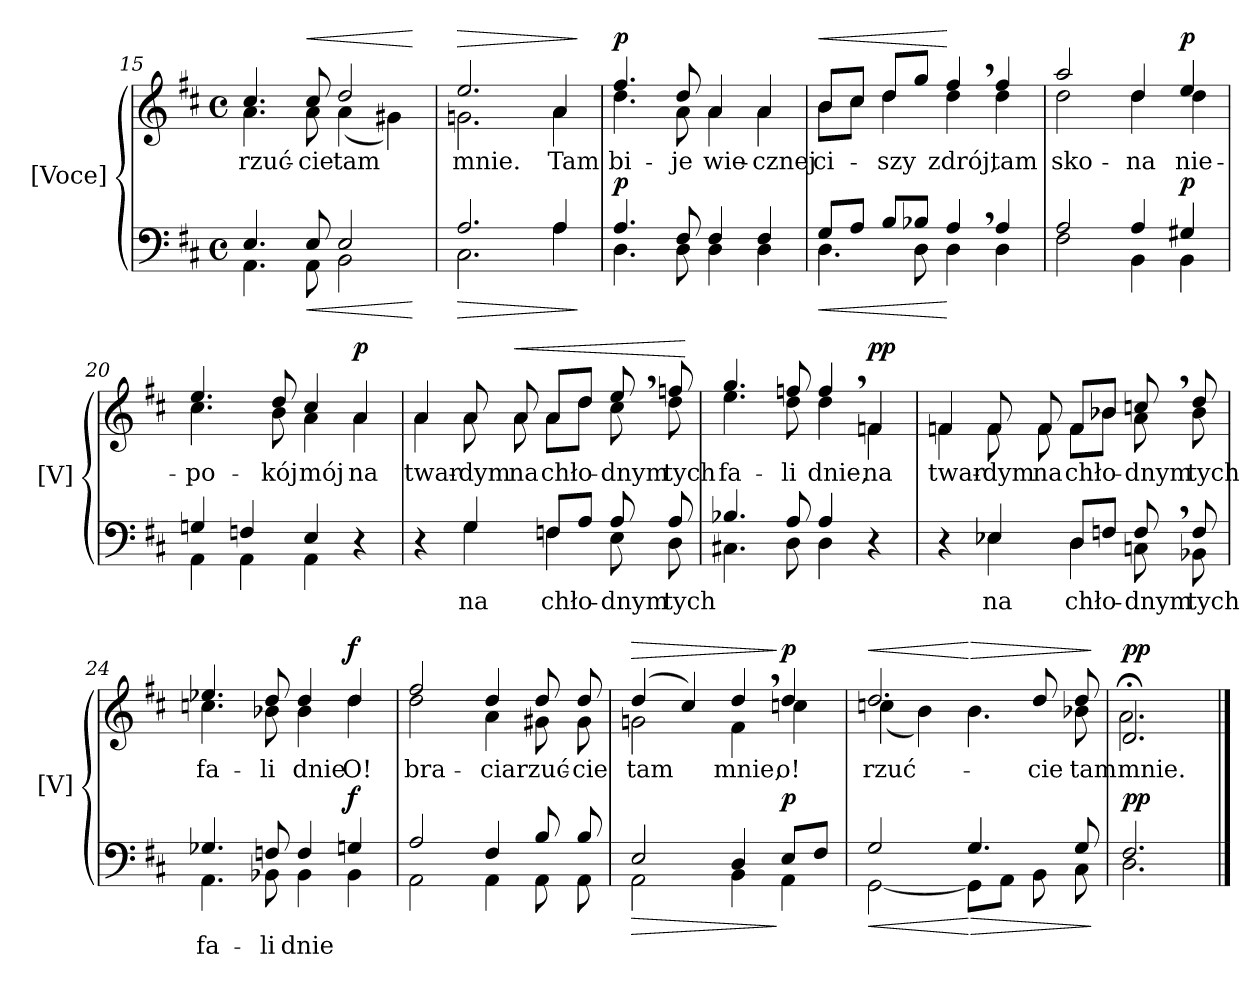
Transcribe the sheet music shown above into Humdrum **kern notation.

**kern	**text	**dynam	**kern	**text	**dynam
*part2	*part2	*part2	*part1	*part1	*part1
*staff2	*staff2	*staff2	*staff1	*staff1	*staff1
*I"[Voce]	*	*	*I"[Voce]	*	*
*I'[V]	*	*	*I'[V]	*	*
*clefF4	*	*	*clefG2	*	*
*k[f#c#]	*	*	*k[f#c#]	*	*
*D:	*	*	*D:	*	*
*M4/4	*	*	*M4/4	*	*
*met(c)	*	*	*met(c)	*	*
=15	=15	=15	=15	=15	=15
*^	*	*	*^	*	*
4.E/	4.AA\	.	.	4.cc#/	4.a\	rzuć-	.
!	!	!	!LO:HP:b	!	!	!	!LO:HP:a
8E/	8AA\	.	<	8cc#/	8a\	-cie	<
2E/	2BB\	.	.	2dd/	(4a\	tam	.
.	.	.	.	.	4g#X\)	.	.
*v	*v	*	*	*	*	*	*
*	*	*	*v	*v	*	*
.	.	[	.	.	[
=16	=16	=16	=16	=16	=16
*^	*	*	*	*	*
!	!	!	!LO:HP:b	!	!	!LO:HP:a
*	*	*	*	*^	*	*
2.A/	2.C#\	.	>	2.ee/	2.gn\	mnie.	>
4A/	4A\	.	.	4a/	4a\	Tam	.
*v	*v	*	*	*	*	*	*
*	*	*	*v	*v	*	*
.	.	]	.	.	]
=17	=17	=17	=17	=17	=17
*^	*	*	*^	*	*
!	!	!	!LO:DY:b	!	!	!	!LO:DY:a
4.A/	4.D\	.	p	4.ff#/	4.dd\	bi-	p
8F#/	8D\	.	.	8dd/	8a\	-je	.
4F#/	4D\	.	.	4a/	4a\	wie-	.
4F#/	4D\	.	.	4a/	4a\	-cznej	.
=18	=18	=18	=18	=18	=18	=18	=18
!	!	!	!LO:HP:b	!	!	!	!LO:HP:a
8G/L	4.D\	.	<	8b/L	8b\L	ci-	<
8A/J	.	.	.	8cc#/J	8cc#\J	.	.
8B/L	.	.	.	8dd/L	4dd\	-szy	.
8B-X/J	8D\	.	.	8gg/J	.	.	.
4A,/	4D\	.	[	4ff#,/	4dd\	zdrój,	[
4A/	4D\	.	.	4ff#/	4dd\	tam	.
=19	=19	=19	=19	=19	=19	=19	=19
2A/	2F#\	.	.	2aa/	2dd\	sko-	.
4A/	4BB\	.	.	4dd/	4dd\	-na	.
!	!	!	!LO:DY:b	!	!	!	!LO:DY:a
4G#X/	4BB\	.	p	4ee/	4dd\	nie-	p
=20	=20	=20	=20	=20	=20	=20	=20
4Gn/	4AA\	.	.	4.ee/	4.cc#\	-po-	.
4Fn/	4AA\	.	.	.	.	.	.
.	.	.	.	8dd/	8b\	-kój	.
4E/	4AA\	.	.	4cc#/	4a\	mój	.
!	!	!	!	!	!	!	!LO:DY:a
4r	4ryy	.	.	4a/	4a\	na	p
=21	=21	=21	=21	=21	=21	=21	=21
4r	4ryy	.	.	4a/	4a\	twar-	.
4G/	4G\	na	.	8a/	8a\	-dym	.
!	!	!	!	!	!	!	!LO:HP:a
.	.	.	.	8a/	8a\	na	<
8Fn/L	4F\	chło-	.	8a/L	8a\L	chło-	.
8A/J	.	.	.	8dd/J	8dd\J	.	.
8A/	8E\	-dnym	.	8ee,/	8cc#\	-dnym	.
8A/	8D\	tych	.	8ffn/	8dd\	tych	.
*v	*v	*	*	*	*	*	*
*	*	*	*v	*v	*	*
.	.	.	.	.	[
=22	=22	=22	=22	=22	=22
*^	*	*	*^	*	*
4.B-X/	4.C#X\	.	.	4.gg/	4.ee\	fa-	.
8A/	8D\	.	.	8ffn/	8dd\	-li	.
4A/	4D\	.	.	4ff,/	4dd\	dnie,	.
!	!	!	!	!	!	!	!LO:DY:a
4r	4ryy	.	.	4fn/	4f\	na	pp
=23	=23	=23	=23	=23	=23	=23	=23
4r	4ryy	.	.	4fn/	4f\	twar-	.
4E-X/	4E-X\	na	.	8f/	8f\	-dym	.
.	.	.	.	8f/	8f\	na	.
8D/L	4D\	chło-	.	8f/L	8f\L	chło-	.
8Fn/J	.	.	.	8b-X/J	8b-X\J	.	.
8F,/	8Cn\	-dnym	.	8ccn,/	8a\	-dnym	.
8F/	8BB-X\	tych	.	8dd/	8b-\	tych	.
=24	=24	=24	=24	=24	=24	=24	=24
4.G-X/	4.AA\	fa-	.	4.ee-X/	4.ccn\	fa-	.
8Fn/	8BB-X\	-li	.	8dd/	8b-X\	-li	.
4F/	4BB-\	dnie	.	4dd/	4b-\	dnie	.
!	!	!	!LO:DY:b	!	!	!	!LO:DY:a
4Gn/	4BB-\	.	f	4dd/	4dd\	O!	f
=25	=25	=25	=25	=25	=25	=25	=25
2A/	2AA\	.	.	2ff#/	2dd\	bra-	.
4F#/	4AA\	.	.	4dd/	4a\	-cia	.
8B/	8AA\	.	.	8dd/	8g#X\	rzuć-	.
8B/	8AA\	.	.	8dd/	8g#\	-cie	.
=26	=26	=26	=26	=26	=26	=26	=26
!	!	!	!LO:HP:b	!	!	!	!LO:HP:a
2E/	2AA\	.	>	(4dd/	2gn\	tam	>
.	.	.	.	4cc#/)	.	.	.
4D/	4BB\	.	.	4dd,/	4f#\	mnie,	.
!	!	!	!LO:DY:n=1:b	!	!	!	!LO:DY:n=1:a
8E/L	4AA\	.	] p	4dd/	4ccn\	o!	] p
8F#/J	.	.	.	.	.	.	.
=27	=27	=27	=27	=27	=27	=27	=27
!	!	!	!LO:HP:b	!	!	!	!LO:HP:a
2G/	[2GG\	.	<	2.dd/	(4ccn\	rzuć-	<
.	.	.	.	.	4b\)	.	.
!	!	!	!LO:HP:n=1:b	!	!	!	!LO:HP:n=1:a
4.G/	8GG\L]	.	[ >	.	4.b\	.	[ >
.	8AA\J	.	.	.	.	.	.
.	8BB\	.	.	8dd/	.	-cie	.
8G/	8C#\	.	.	8dd/	8b-X\	tam	.
*v	*v	*	*	*	*	*	*
*	*	*	*v	*v	*	*
.	.	]	.	.	]
=28	=28	=28	=28	=28	=28
*^	*	*	*^	*	*
!	!	!	!LO:DY:b	!	!	!	!LO:DY:a
2.F#/	2.D\	.	pp	2.d;</	2.a\	mnie.	pp
*v	*v	*	*	*	*	*	*
*	*	*	*v	*v	*	*
==	==	==	==	==	==
*-	*-	*-	*-	*-	*-
